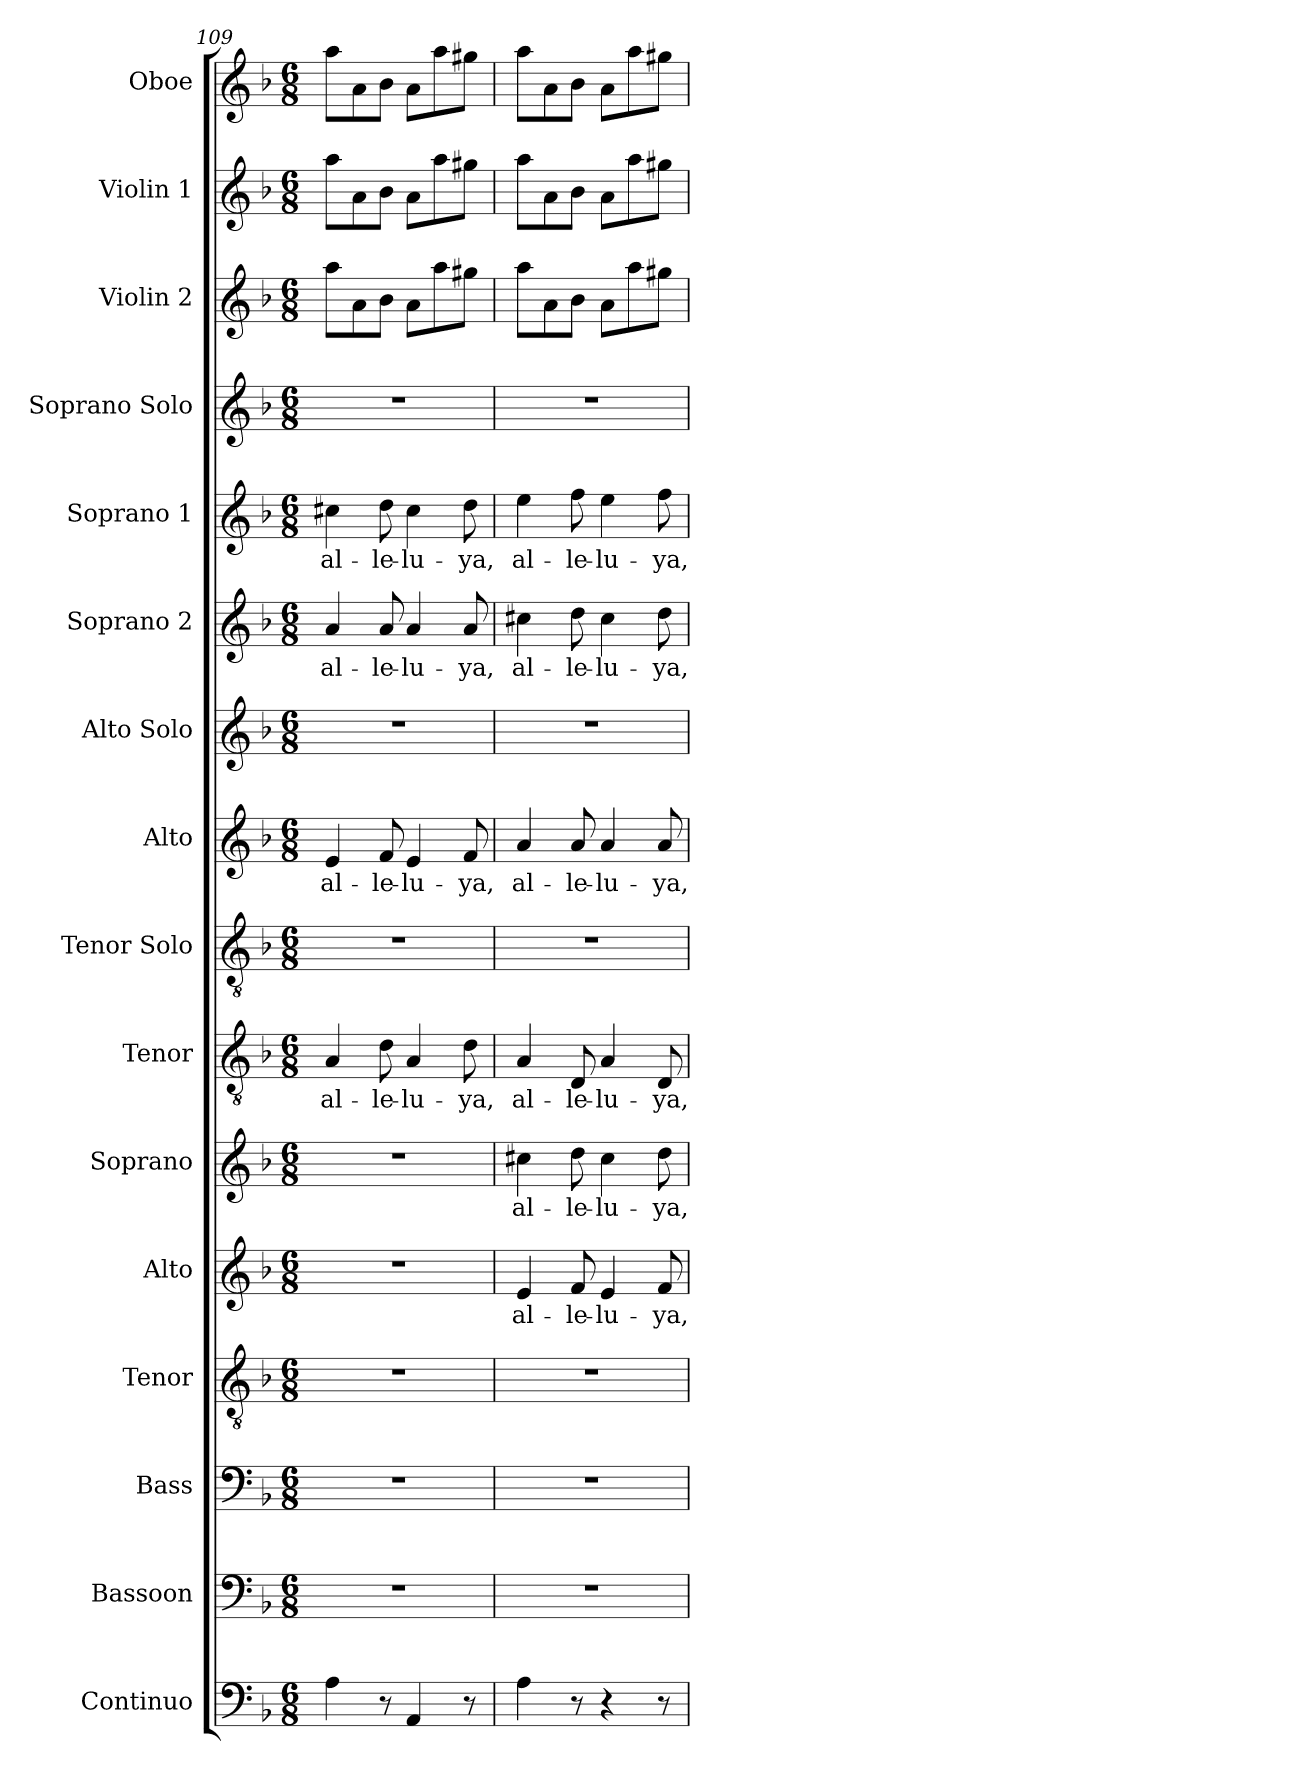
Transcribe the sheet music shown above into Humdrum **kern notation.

**kern	**kern	**kern	**kern	**kern	**text	**kern	**text	**kern	**text	**kern	**kern	**text	**kern	**kern	**text	**kern	**text	**kern	**kern	**kern	**kern
*part16	*part15	*part14	*part13	*part12	*part12	*part11	*part11	*part10	*part10	*part9	*part8	*part8	*part7	*part6	*part6	*part5	*part5	*part4	*part3	*part2	*part1
*staff16	*staff15	*staff14	*staff13	*staff12	*staff12	*staff11	*staff11	*staff10	*staff10	*staff9	*staff8	*staff8	*staff7	*staff6	*staff6	*staff5	*staff5	*staff4	*staff3	*staff2	*staff1
*I"Continuo	*I"Bassoon	*I"Bass	*I"Tenor	*I"Alto	*	*I"Soprano	*	*I"Tenor	*	*I"Tenor Solo	*I"Alto	*	*I"Alto Solo	*I"Soprano 2	*	*I"Soprano 1	*	*I"Soprano Solo	*I"Violin 2	*I"Violin 1	*I"Oboe
*I'Cont.	*I'Bsn.	*I'B.	*I'T.	*I'A.	*	*I'S.	*	*I'T.	*	*I'T. Solo	*I'A.	*	*I'A.  Solo	*I'S2.	*	*I'S1.	*	*I'S. Solo	*I'Vln. 2	*I'Vln. 1	*I'Ob.
*clefF4	*clefF4	*clefF4	*clefGv2	*clefG2	*	*clefG2	*	*clefGv2	*	*clefGv2	*clefG2	*	*clefG2	*clefG2	*	*clefG2	*	*clefG2	*clefG2	*clefG2	*clefG2
*	*	*	*ITrd7c12	*	*	*	*	*ITrd7c12	*	*ITrd7c12	*	*	*	*	*	*	*	*	*	*	*
*k[b-]	*k[b-]	*k[b-]	*k[b-]	*k[b-]	*	*k[b-]	*	*k[b-]	*	*k[b-]	*k[b-]	*	*k[b-]	*k[b-]	*	*k[b-]	*	*k[b-]	*k[b-]	*k[b-]	*k[b-]
*F:	*F:	*F:	*F:	*F:	*	*F:	*	*F:	*	*F:	*F:	*	*F:	*F:	*	*F:	*	*F:	*F:	*F:	*F:
*M6/8	*M6/8	*M6/8	*M6/8	*M6/8	*	*M6/8	*	*M6/8	*	*M6/8	*M6/8	*	*M6/8	*M6/8	*	*M6/8	*	*M6/8	*M6/8	*M6/8	*M6/8
=109	=109	=109	=109	=109	=109	=109	=109	=109	=109	=109	=109	=109	=109	=109	=109	=109	=109	=109	=109	=109	=109
!	!LO:N:vis=1	!LO:N:vis=1	!LO:N:vis=1	!LO:N:vis=1	!	!LO:N:vis=1	!	!	!	!	!	!	!	!	!	!	!	!	!	!	!
!	!	!	!	!	!	!	!	!	!LO:LY:b:color=#000000	!LO:N:vis=1	!	!	!	!	!	!	!	!	!	!	!
!	!	!	!	!	!	!	!	!	!	!	!	!LO:LY:b:color=#000000	!LO:N:vis=1	!	!	!	!	!	!	!	!
!	!	!	!	!	!	!	!	!	!	!	!	!	!	!	!LO:LY:b:color=#000000	!	!	!	!	!	!
!	!	!	!	!	!	!	!	!	!	!	!	!	!	!	!	!	!LO:LY:b:color=#000000	!LO:N:vis=1	!	!	!
4Ai\	2.r	2.r	2.r	2.r	.	2.r	.	4AAi/	al-	2.r	4ei/	al-	2.r	4ai/	al-	4cc#Xi\	al-	2.r	8aai\L	8aai\L	8aai\L
.	.	.	.	.	.	.	.	.	.	.	.	.	.	.	.	.	.	.	8ai\	8ai\	8ai\
!	!	!	!	!	!	!	!	!	!LO:LY:b:color=#000000	!	!	!	!	!	!	!	!	!	!	!	!
!	!	!	!	!	!	!	!	!	!	!	!	!LO:LY:b:color=#000000	!	!	!	!	!	!	!	!	!
!	!	!	!	!	!	!	!	!	!	!	!	!	!	!	!LO:LY:b:color=#000000	!	!	!	!	!	!
!	!	!	!	!	!	!	!	!	!	!	!	!	!	!	!	!	!LO:LY:b:color=#000000	!	!	!	!
8r	.	.	.	.	.	.	.	8Di\	-le-	.	8fi/	-le-	.	8ai/	-le-	8ddi\	-le-	.	8b-i\J	8b-i\J	8b-i\J
!	!	!	!	!	!	!	!	!	!LO:LY:b:color=#000000	!	!	!	!	!	!	!	!	!	!	!	!
!	!	!	!	!	!	!	!	!	!	!	!	!LO:LY:b:color=#000000	!	!	!	!	!	!	!	!	!
!	!	!	!	!	!	!	!	!	!	!	!	!	!	!	!LO:LY:b:color=#000000	!	!	!	!	!	!
!	!	!	!	!	!	!	!	!	!	!	!	!	!	!	!	!	!LO:LY:b:color=#000000	!	!	!	!
4AAi/	.	.	.	.	.	.	.	4AAi/	-lu-	.	4ei/	-lu-	.	4ai/	-lu-	4cc#i\	-lu-	.	8ai\L	8ai\L	8ai\L
.	.	.	.	.	.	.	.	.	.	.	.	.	.	.	.	.	.	.	8aai\	8aai\	8aai\
!	!	!	!	!	!	!	!	!	!LO:LY:b:color=#000000	!	!	!	!	!	!	!	!	!	!	!	!
!	!	!	!	!	!	!	!	!	!	!	!	!LO:LY:b:color=#000000	!	!	!	!	!	!	!	!	!
!	!	!	!	!	!	!	!	!	!	!	!	!	!	!	!LO:LY:b:color=#000000	!	!	!	!	!	!
!	!	!	!	!	!	!	!	!	!	!	!	!	!	!	!	!	!LO:LY:b:color=#000000	!	!	!	!
8r	.	.	.	.	.	.	.	8Di\	-ya,	.	8fi/	-ya,	.	8ai/	-ya,	8ddi\	-ya,	.	8gg#Xi\J	8gg#Xi\J	8gg#Xi\J
=110	=110	=110	=110	=110	=110	=110	=110	=110	=110	=110	=110	=110	=110	=110	=110	=110	=110	=110	=110	=110	=110
!	!LO:N:vis=1	!LO:N:vis=1	!LO:N:vis=1	!	!	!	!	!	!	!	!	!	!	!	!	!	!	!	!	!	!
!	!	!	!	!	!LO:LY:b:color=#000000	!	!	!	!	!	!	!	!	!	!	!	!	!	!	!	!
!	!	!	!	!	!	!	!LO:LY:b:color=#000000	!	!	!	!	!	!	!	!	!	!	!	!	!	!
!	!	!	!	!	!	!	!	!	!LO:LY:b:color=#000000	!LO:N:vis=1	!	!	!	!	!	!	!	!	!	!	!
!	!	!	!	!	!	!	!	!	!	!	!	!LO:LY:b:color=#000000	!LO:N:vis=1	!	!	!	!	!	!	!	!
!	!	!	!	!	!	!	!	!	!	!	!	!	!	!	!LO:LY:b:color=#000000	!	!	!	!	!	!
!	!	!	!	!	!	!	!	!	!	!	!	!	!	!	!	!	!LO:LY:b:color=#000000	!LO:N:vis=1	!	!	!
4Ai\	2.r	2.r	2.r	4ei/	al-	4cc#Xi\	al-	4AAi/	al-	2.r	4ai/	al-	2.r	4cc#Xi\	al-	4eei\	al-	2.r	8aai\L	8aai\L	8aai\L
.	.	.	.	.	.	.	.	.	.	.	.	.	.	.	.	.	.	.	8ai\	8ai\	8ai\
!	!	!	!	!	!LO:LY:b:color=#000000	!	!	!	!	!	!	!	!	!	!	!	!	!	!	!	!
!	!	!	!	!	!	!	!LO:LY:b:color=#000000	!	!	!	!	!	!	!	!	!	!	!	!	!	!
!	!	!	!	!	!	!	!	!	!LO:LY:b:color=#000000	!	!	!	!	!	!	!	!	!	!	!	!
!	!	!	!	!	!	!	!	!	!	!	!	!LO:LY:b:color=#000000	!	!	!	!	!	!	!	!	!
!	!	!	!	!	!	!	!	!	!	!	!	!	!	!	!LO:LY:b:color=#000000	!	!	!	!	!	!
!	!	!	!	!	!	!	!	!	!	!	!	!	!	!	!	!	!LO:LY:b:color=#000000	!	!	!	!
8r	.	.	.	8fi/	-le-	8ddi\	-le-	8DDi/	-le-	.	8ai/	-le-	.	8ddi\	-le-	8ffi\	-le-	.	8b-i\J	8b-i\J	8b-i\J
!	!	!	!	!	!LO:LY:b:color=#000000	!	!	!	!	!	!	!	!	!	!	!	!	!	!	!	!
!	!	!	!	!	!	!	!LO:LY:b:color=#000000	!	!	!	!	!	!	!	!	!	!	!	!	!	!
!	!	!	!	!	!	!	!	!	!LO:LY:b:color=#000000	!	!	!	!	!	!	!	!	!	!	!	!
!	!	!	!	!	!	!	!	!	!	!	!	!LO:LY:b:color=#000000	!	!	!	!	!	!	!	!	!
!	!	!	!	!	!	!	!	!	!	!	!	!	!	!	!LO:LY:b:color=#000000	!	!	!	!	!	!
!	!	!	!	!	!	!	!	!	!	!	!	!	!	!	!	!	!LO:LY:b:color=#000000	!	!	!	!
4r	.	.	.	4ei/	-lu-	4cc#i\	-lu-	4AAi/	-lu-	.	4ai/	-lu-	.	4cc#i\	-lu-	4eei\	-lu-	.	8ai\L	8ai\L	8ai\L
.	.	.	.	.	.	.	.	.	.	.	.	.	.	.	.	.	.	.	8aai\	8aai\	8aai\
!	!	!	!	!	!LO:LY:b:color=#000000	!	!	!	!	!	!	!	!	!	!	!	!	!	!	!	!
!	!	!	!	!	!	!	!LO:LY:b:color=#000000	!	!	!	!	!	!	!	!	!	!	!	!	!	!
!	!	!	!	!	!	!	!	!	!LO:LY:b:color=#000000	!	!	!	!	!	!	!	!	!	!	!	!
!	!	!	!	!	!	!	!	!	!	!	!	!LO:LY:b:color=#000000	!	!	!	!	!	!	!	!	!
!	!	!	!	!	!	!	!	!	!	!	!	!	!	!	!LO:LY:b:color=#000000	!	!	!	!	!	!
!	!	!	!	!	!	!	!	!	!	!	!	!	!	!	!	!	!LO:LY:b:color=#000000	!	!	!	!
8r	.	.	.	8fi/	-ya,	8ddi\	-ya,	8DDi/	-ya,	.	8ai/	-ya,	.	8ddi\	-ya,	8ffi\	-ya,	.	8gg#Xi\J	8gg#Xi\J	8gg#Xi\J
=	=	=	=	=	=	=	=	=	=	=	=	=	=	=	=	=	=	=	=	=	=
*-	*-	*-	*-	*-	*-	*-	*-	*-	*-	*-	*-	*-	*-	*-	*-	*-	*-	*-	*-	*-	*-
